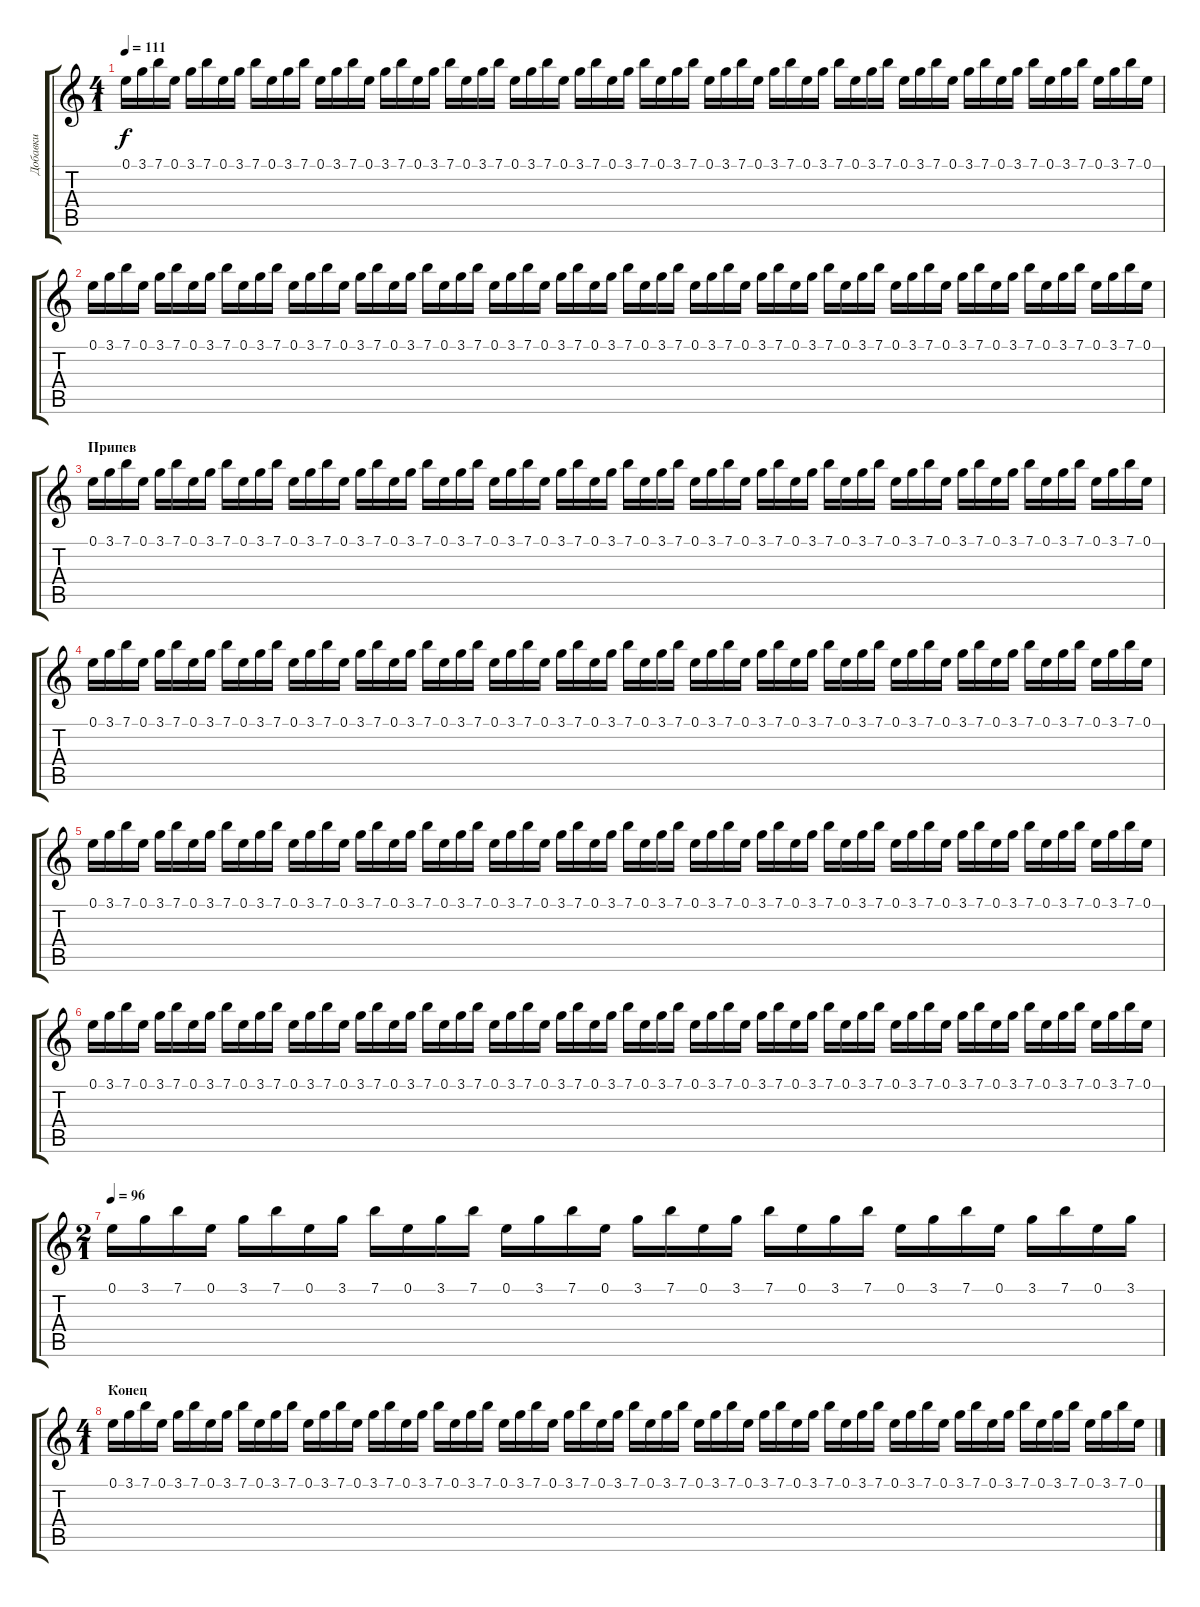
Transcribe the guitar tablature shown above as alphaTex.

\track ("Добавки" "Добавки") {instrument fretlessbass}
\staff {score tabs}
\tuning (E4 B3 G3 D3 A2 E2) {hide}
\ts (4 1)
\tempo 111
\clef g2
\ks c
0.1.16{dy f} 3.1.16 7.1.16 0.1.16 3.1.16 7.1.16 0.1.16 3.1.16 7.1.16 0.1.16 3.1.16 7.1.16 0.1.16 3.1.16 7.1.16 0.1.16 3.1.16 7.1.16 0.1.16 3.1.16 7.1.16 0.1.16 3.1.16 7.1.16 0.1.16 3.1.16 7.1.16 0.1.16 3.1.16 7.1.16 0.1.16 3.1.16 7.1.16 0.1.16 3.1.16 7.1.16 0.1.16 3.1.16 7.1.16 0.1.16 3.1.16 7.1.16 0.1.16 3.1.16 7.1.16 0.1.16 3.1.16 7.1.16 0.1.16 3.1.16 7.1.16 0.1.16 3.1.16 7.1.16 0.1.16 3.1.16 7.1.16 0.1.16 3.1.16 7.1.16 0.1.16 3.1.16 7.1.16 0.1.16 |
0.1.16 3.1.16 7.1.16 0.1.16 3.1.16 7.1.16 0.1.16 3.1.16 7.1.16 0.1.16 3.1.16 7.1.16 0.1.16 3.1.16 7.1.16 0.1.16 3.1.16 7.1.16 0.1.16 3.1.16 7.1.16 0.1.16 3.1.16 7.1.16 0.1.16 3.1.16 7.1.16 0.1.16 3.1.16 7.1.16 0.1.16 3.1.16 7.1.16 0.1.16 3.1.16 7.1.16 0.1.16 3.1.16 7.1.16 0.1.16 3.1.16 7.1.16 0.1.16 3.1.16 7.1.16 0.1.16 3.1.16 7.1.16 0.1.16 3.1.16 7.1.16 0.1.16 3.1.16 7.1.16 0.1.16 3.1.16 7.1.16 0.1.16 3.1.16 7.1.16 0.1.16 3.1.16 7.1.16 0.1.16 |
\section ("" "Припев")
0.1.16 3.1.16 7.1.16 0.1.16 3.1.16 7.1.16 0.1.16 3.1.16 7.1.16 0.1.16 3.1.16 7.1.16 0.1.16 3.1.16 7.1.16 0.1.16 3.1.16 7.1.16 0.1.16 3.1.16 7.1.16 0.1.16 3.1.16 7.1.16 0.1.16 3.1.16 7.1.16 0.1.16 3.1.16 7.1.16 0.1.16 3.1.16 7.1.16 0.1.16 3.1.16 7.1.16 0.1.16 3.1.16 7.1.16 0.1.16 3.1.16 7.1.16 0.1.16 3.1.16 7.1.16 0.1.16 3.1.16 7.1.16 0.1.16 3.1.16 7.1.16 0.1.16 3.1.16 7.1.16 0.1.16 3.1.16 7.1.16 0.1.16 3.1.16 7.1.16 0.1.16 3.1.16 7.1.16 0.1.16 |
0.1.16 3.1.16 7.1.16 0.1.16 3.1.16 7.1.16 0.1.16 3.1.16 7.1.16 0.1.16 3.1.16 7.1.16 0.1.16 3.1.16 7.1.16 0.1.16 3.1.16 7.1.16 0.1.16 3.1.16 7.1.16 0.1.16 3.1.16 7.1.16 0.1.16 3.1.16 7.1.16 0.1.16 3.1.16 7.1.16 0.1.16 3.1.16 7.1.16 0.1.16 3.1.16 7.1.16 0.1.16 3.1.16 7.1.16 0.1.16 3.1.16 7.1.16 0.1.16 3.1.16 7.1.16 0.1.16 3.1.16 7.1.16 0.1.16 3.1.16 7.1.16 0.1.16 3.1.16 7.1.16 0.1.16 3.1.16 7.1.16 0.1.16 3.1.16 7.1.16 0.1.16 3.1.16 7.1.16 0.1.16 |
0.1.16 3.1.16 7.1.16 0.1.16 3.1.16 7.1.16 0.1.16 3.1.16 7.1.16 0.1.16 3.1.16 7.1.16 0.1.16 3.1.16 7.1.16 0.1.16 3.1.16 7.1.16 0.1.16 3.1.16 7.1.16 0.1.16 3.1.16 7.1.16 0.1.16 3.1.16 7.1.16 0.1.16 3.1.16 7.1.16 0.1.16 3.1.16 7.1.16 0.1.16 3.1.16 7.1.16 0.1.16 3.1.16 7.1.16 0.1.16 3.1.16 7.1.16 0.1.16 3.1.16 7.1.16 0.1.16 3.1.16 7.1.16 0.1.16 3.1.16 7.1.16 0.1.16 3.1.16 7.1.16 0.1.16 3.1.16 7.1.16 0.1.16 3.1.16 7.1.16 0.1.16 3.1.16 7.1.16 0.1.16 |
0.1.16 3.1.16 7.1.16 0.1.16 3.1.16 7.1.16 0.1.16 3.1.16 7.1.16 0.1.16 3.1.16 7.1.16 0.1.16 3.1.16 7.1.16 0.1.16 3.1.16 7.1.16 0.1.16 3.1.16 7.1.16 0.1.16 3.1.16 7.1.16 0.1.16 3.1.16 7.1.16 0.1.16 3.1.16 7.1.16 0.1.16 3.1.16 7.1.16 0.1.16 3.1.16 7.1.16 0.1.16 3.1.16 7.1.16 0.1.16 3.1.16 7.1.16 0.1.16 3.1.16 7.1.16 0.1.16 3.1.16 7.1.16 0.1.16 3.1.16 7.1.16 0.1.16 3.1.16 7.1.16 0.1.16 3.1.16 7.1.16 0.1.16 3.1.16 7.1.16 0.1.16 3.1.16 7.1.16 0.1.16 |
\ts (2 1)
\tempo 96
0.1.16{volume 8} 3.1.16 7.1.16 0.1.16 3.1.16 7.1.16 0.1.16 3.1.16 7.1.16 0.1.16 3.1.16 7.1.16 0.1.16 3.1.16 7.1.16 0.1.16 3.1.16 7.1.16 0.1.16 3.1.16 7.1.16 0.1.16 3.1.16 7.1.16 0.1.16 3.1.16 7.1.16 0.1.16 3.1.16 7.1.16 0.1.16 3.1.16 |
\ts (4 1)
\section ("" "Конец")
0.1.16 3.1.16 7.1.16 0.1.16 3.1.16 7.1.16 0.1.16 3.1.16 7.1.16 0.1.16 3.1.16 7.1.16 0.1.16 3.1.16 7.1.16 0.1.16 3.1.16 7.1.16 0.1.16 3.1.16 7.1.16 0.1.16 3.1.16 7.1.16 0.1.16 3.1.16 7.1.16 0.1.16 3.1.16 7.1.16 0.1.16 3.1.16 7.1.16 0.1.16 3.1.16 7.1.16 0.1.16 3.1.16 7.1.16 0.1.16 3.1.16 7.1.16 0.1.16 3.1.16 7.1.16 0.1.16 3.1.16 7.1.16 0.1.16 3.1.16 7.1.16 0.1.16 3.1.16 7.1.16 0.1.16 3.1.16 7.1.16 0.1.16 3.1.16 7.1.16 0.1.16 3.1.16 7.1.16 0.1.16
